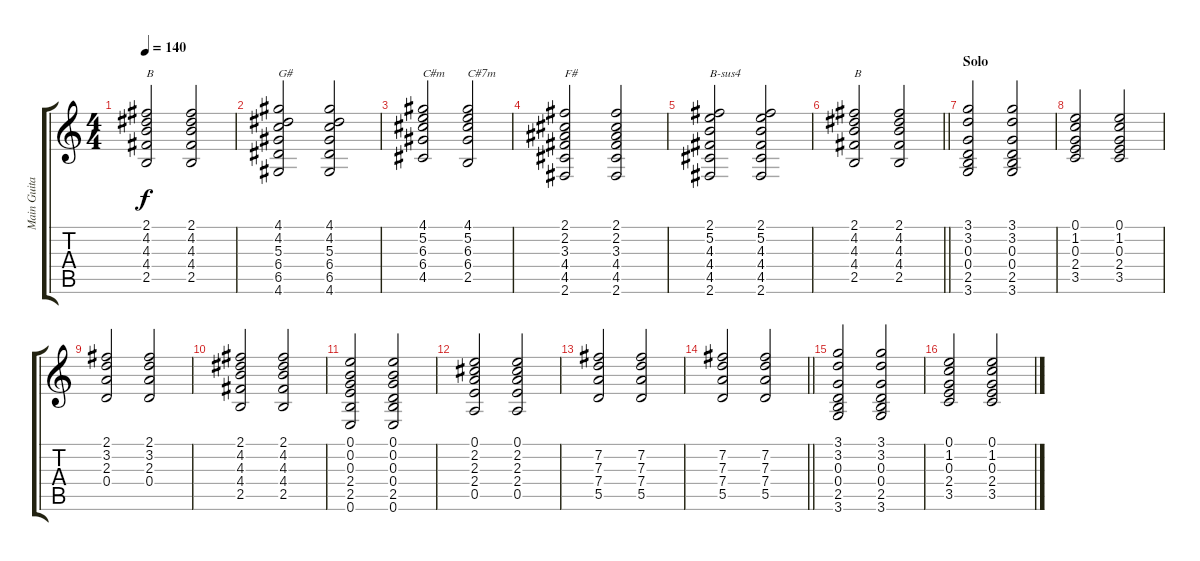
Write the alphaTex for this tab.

\track ("Main Guitar" "Main Guita") {instrument acousticguitarsteel}
\staff {score tabs}
\tuning (E4 B3 G3 D3 A2 E2) {hide}
\ts (4 4)
\tempo 140
\clef g2
\ks c
(2.1 4.2 4.3 4.4 2.5).2{txt "B" dy f} (2.1 4.2 4.3 4.4 2.5).2 |
(4.1 4.2 5.3 6.4 6.5 4.6).2{txt "G#"} (4.1 4.2 5.3 6.4 6.5 4.6).2 |
(4.1 5.2 6.3 6.4 4.5).2{txt "C#m"} (4.1 5.2 6.3 6.4 2.5).2{txt "C#7m"} |
(2.1 2.2 3.3 4.4 4.5 2.6).2{txt "F#"} (2.1 2.2 3.3 4.4 4.5 2.6).2 |
(2.1 5.2 4.3 4.4 4.5 2.6).2{txt "B-sus4"} (2.1 5.2 4.3 4.4 4.5 2.6).2 |
\barLineRight lightlight
(2.1 4.2 4.3 4.4 2.5).2{txt "B"} (2.1 4.2 4.3 4.4 2.5).2 |
\section ("" "Solo")
(3.1 3.2 0.3 0.4 2.5 3.6).2 (3.1 3.2 0.3 0.4 2.5 3.6).2 |
(0.1 1.2 0.3 2.4 3.5).2 (0.1 1.2 0.3 2.4 3.5).2 |
(2.1 3.2 2.3 0.4).2 (2.1 3.2 2.3 0.4).2 |
(2.1 4.2 4.3 4.4 2.5).2 (2.1 4.2 4.3 4.4 2.5).2 |
(0.1 0.2 0.3 2.4 2.5 0.6).2 (0.1 0.2 0.3 0.4 2.5 0.6).2 |
(0.1 2.2 2.3 2.4 0.5).2 (0.1 2.2 2.3 2.4 0.5).2 |
(7.2 7.3 7.4 5.5).2 (7.2 7.3 7.4 5.5).2 |
\barLineRight lightlight
(7.2 7.3 7.4 5.5).2 (7.2 7.3 7.4 5.5).2 |
(3.1 3.2 0.3 0.4 2.5 3.6).2 (3.1 3.2 0.3 0.4 2.5 3.6).2 |
(0.1 1.2 0.3 2.4 3.5).2 (0.1 1.2 0.3 2.4 3.5).2
